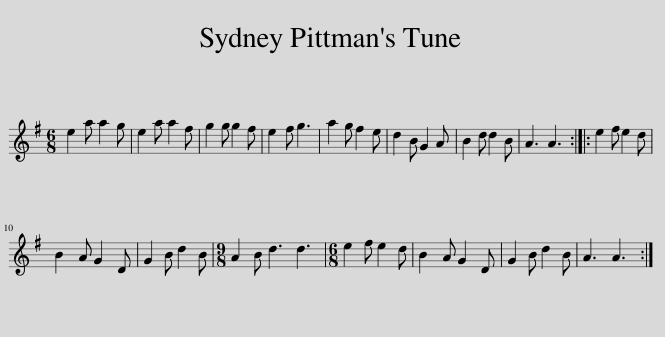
X:1
L:1/8
M:6/8
I:linebreak $
K:G
V:1 treble
V:1
 e2 a a2 g | e2 a a2 f | g2 g g2 f | e2 f g3 | a2 g f2 e | %5
 d2 B G2 A | B2 d d2 B | A3 A3 :: e2 f e2 d |$ B2 A G2 D | %10
 G2 B d2 B |[M:9/8] A2 B d3 d3 |[M:6/8] e2 f e2 d | B2 A G2 D | G2 B d2 B | %15
 A3 A3 :| %16
